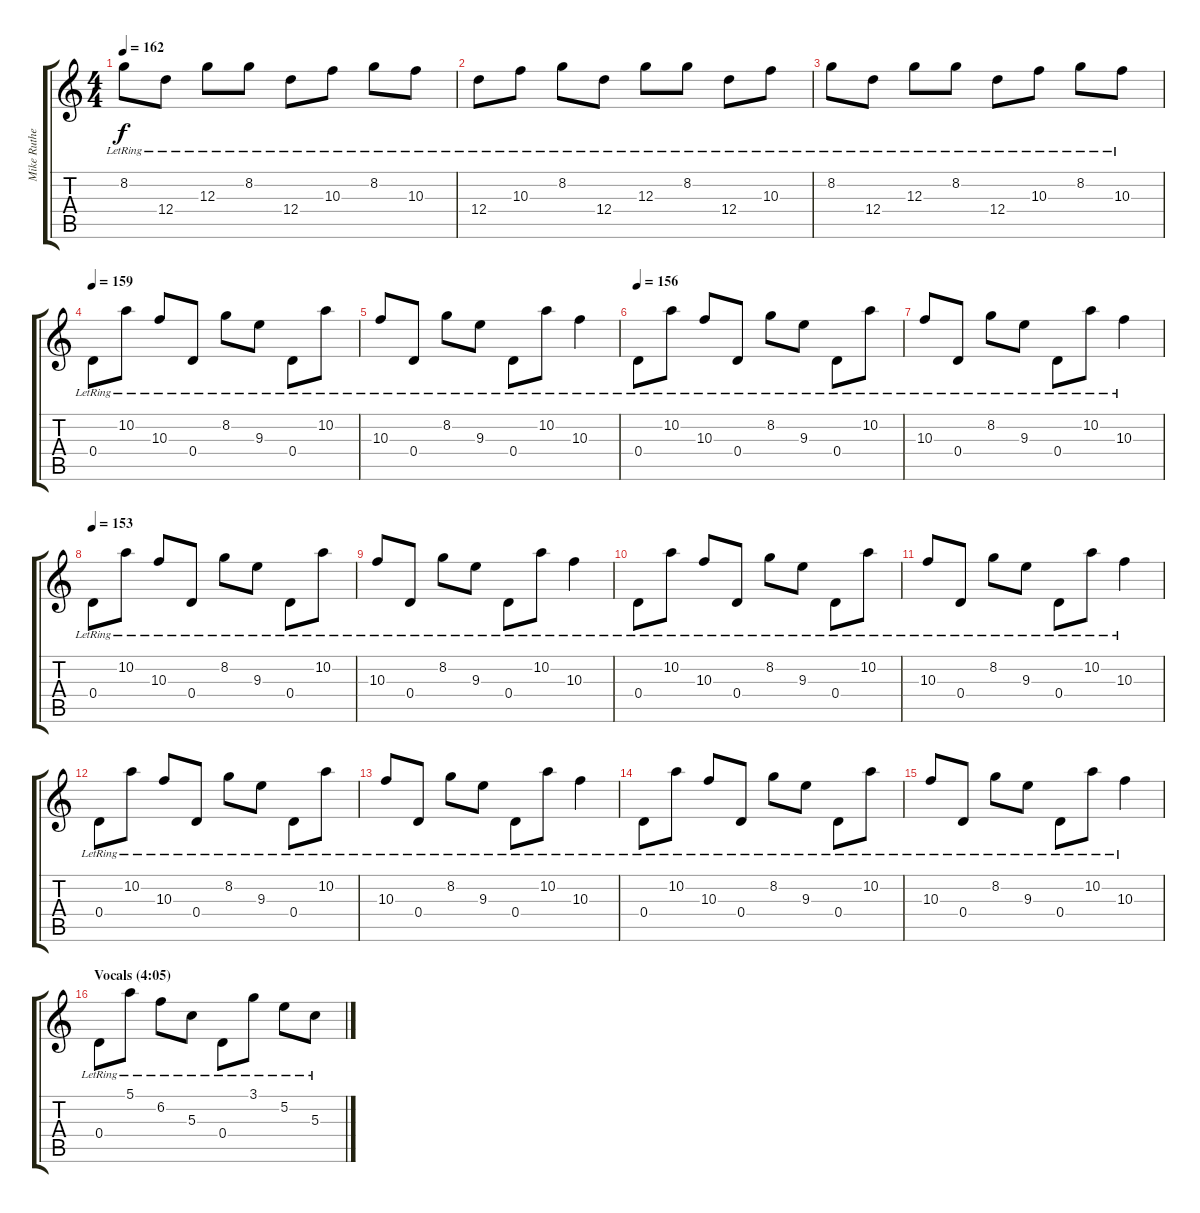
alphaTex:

\track ("Mike Rutherford (12-string guitar 1)" "Mike Ruthe") {instrument acousticguitarnylon}
\staff {score tabs}
\tuning (E4 B3 G3 D3 A2 E2) {hide}
\ts (4 4)
\tempo 162
\clef g2
\ks c
8.2{lr}.8{dy f} 12.4{lr}.8 12.3{lr}.8 8.2{lr}.8 12.4{lr}.8 10.3{lr}.8 8.2{lr}.8 10.3{lr}.8 |
12.4{lr}.8 10.3{lr}.8 8.2{lr}.8 12.4{lr}.8 12.3{lr}.8 8.2{lr}.8 12.4{lr}.8 10.3{lr}.8 |
8.2{lr}.8 12.4{lr}.8 12.3{lr}.8 8.2{lr}.8 12.4{lr}.8 10.3{lr}.8 8.2{lr}.8 10.3{lr}.8 |
\tempo 159
0.4{lr}.8 10.2{lr}.8 10.3{lr}.8 0.4{lr}.8 8.2{lr}.8 9.3{lr}.8 0.4{lr}.8 10.2{lr}.8 |
10.3{lr}.8 0.4{lr}.8 8.2{lr}.8 9.3{lr}.8 0.4{lr}.8 10.2{lr}.8 10.3{lr}.4 |
\tempo 156
0.4{lr}.8 10.2{lr}.8 10.3{lr}.8 0.4{lr}.8 8.2{lr}.8 9.3{lr}.8 0.4{lr}.8 10.2{lr}.8 |
10.3{lr}.8 0.4{lr}.8 8.2{lr}.8 9.3{lr}.8 0.4{lr}.8 10.2{lr}.8 10.3{lr}.4 |
\tempo 153
0.4{lr}.8 10.2{lr}.8 10.3{lr}.8 0.4{lr}.8 8.2{lr}.8 9.3{lr}.8 0.4{lr}.8 10.2{lr}.8 |
10.3{lr}.8 0.4{lr}.8 8.2{lr}.8 9.3{lr}.8 0.4{lr}.8 10.2{lr}.8 10.3{lr}.4 |
0.4{lr}.8 10.2{lr}.8 10.3{lr}.8 0.4{lr}.8 8.2{lr}.8 9.3{lr}.8 0.4{lr}.8 10.2{lr}.8 |
10.3{lr}.8 0.4{lr}.8 8.2{lr}.8 9.3{lr}.8 0.4{lr}.8 10.2{lr}.8 10.3{lr}.4 |
0.4{lr}.8 10.2{lr}.8 10.3{lr}.8 0.4{lr}.8 8.2{lr}.8 9.3{lr}.8 0.4{lr}.8 10.2{lr}.8 |
10.3{lr}.8 0.4{lr}.8 8.2{lr}.8 9.3{lr}.8 0.4{lr}.8 10.2{lr}.8 10.3{lr}.4 |
0.4{lr}.8 10.2{lr}.8 10.3{lr}.8 0.4{lr}.8 8.2{lr}.8 9.3{lr}.8 0.4{lr}.8 10.2{lr}.8 |
10.3{lr}.8 0.4{lr}.8 8.2{lr}.8 9.3{lr}.8 0.4{lr}.8 10.2{lr}.8 10.3{lr}.4 |
\section ("" "Vocals (4:05)")
0.4{lr}.8 5.1{lr}.8 6.2{lr}.8 5.3{lr}.8 0.4{lr}.8 3.1{lr}.8 5.2{lr}.8 5.3{lr}.8
